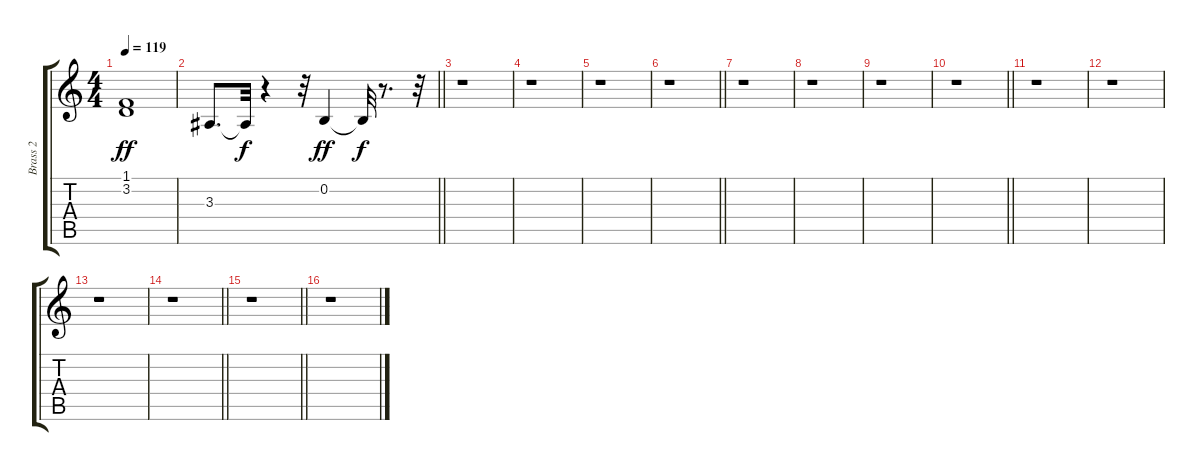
\track ("Brass 2" "Brass 2") {instrument brasssection}
\staff {score tabs}
\tuning (E4 B3 G3 D3 A2 E2) {hide}
\ts (4 4)
\tempo 119
\clef g2
\ks c
(1.1 3.2).1{dy ff} |
\barLineRight lightlight
3.3.8{d} 3.3{t}.32{dy f} r.4 r.32 0.2.4{dy ff} 0.2{t}.32{dy f} r.8{d} r.32 |
r.1 |
r.1 |
r.1 |
\barLineRight lightlight
r.1 |
r.1 |
r.1 |
r.1 |
\barLineRight lightlight
r.1 |
r.1 |
r.1 |
r.1 |
\barLineRight lightlight
r.1 |
\barLineRight lightlight
r.1 |
r.1
